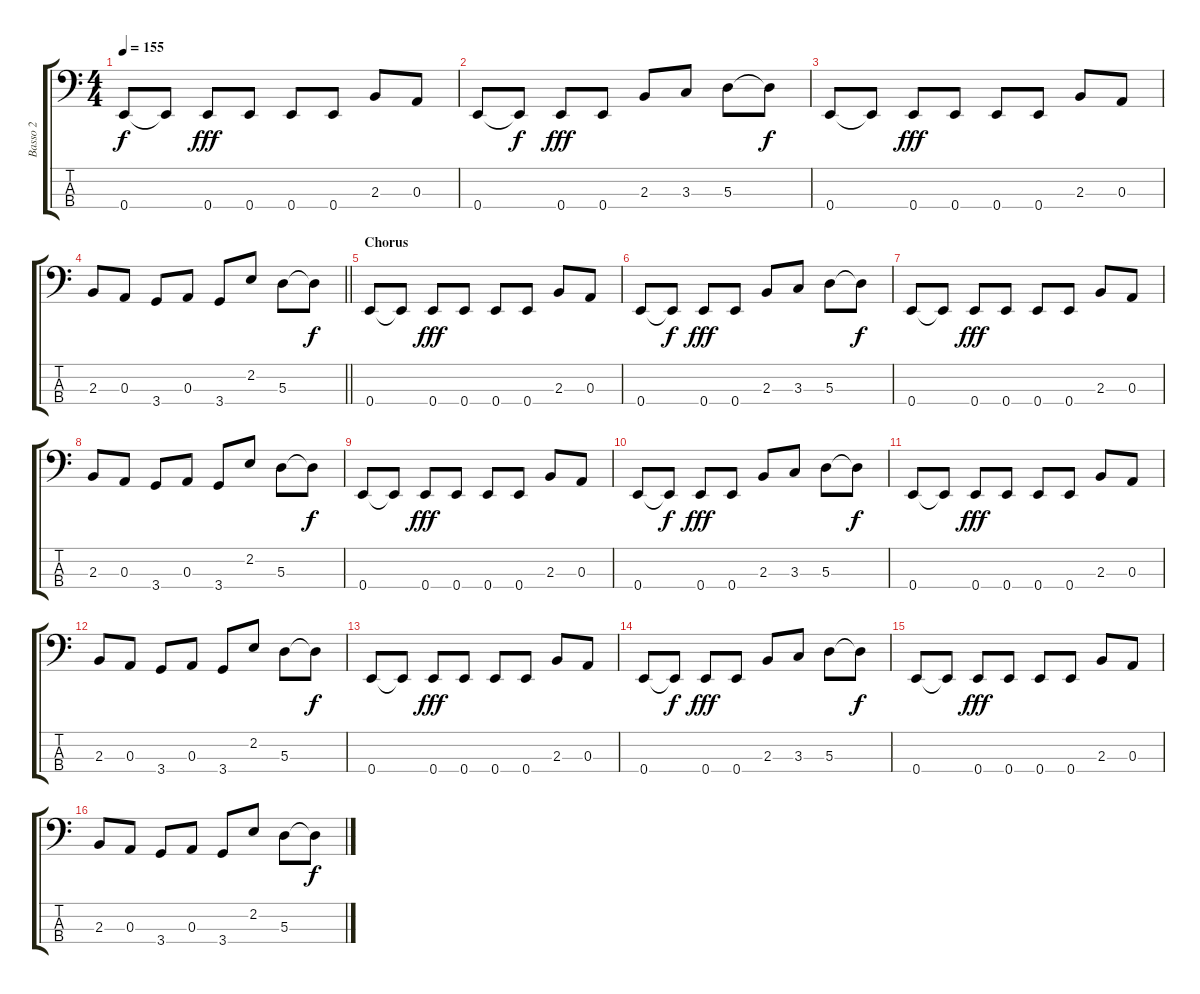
\track ("Basso 2" "Basso 2") {instrument electricbasspick}
\staff {score tabs}
\tuning (G2 D2 A1 E1) {hide}
\ts (4 4)
\tempo 155
\clef f4
\ks c
0.4.8{dy f} 0.4{t}.8 0.4.8{dy fff} 0.4.8 0.4.8 0.4.8 2.3.8 0.3.8 |
0.4.8 0.4{t}.8{dy f} 0.4.8{dy fff} 0.4.8 2.3.8 3.3.8 5.3.8 5.3{t}.8{dy f} |
0.4.8 0.4{t}.8 0.4.8{dy fff} 0.4.8 0.4.8 0.4.8 2.3.8 0.3.8 |
\barLineRight lightlight
2.3.8 0.3.8 3.4.8 0.3.8 3.4.8 2.2.8 5.3.8 5.3{t}.8{dy f} |
\section ("" "Chorus")
0.4.8 0.4{t}.8 0.4.8{dy fff} 0.4.8 0.4.8 0.4.8 2.3.8 0.3.8 |
0.4.8 0.4{t}.8{dy f} 0.4.8{dy fff} 0.4.8 2.3.8 3.3.8 5.3.8 5.3{t}.8{dy f} |
0.4.8 0.4{t}.8 0.4.8{dy fff} 0.4.8 0.4.8 0.4.8 2.3.8 0.3.8 |
2.3.8 0.3.8 3.4.8 0.3.8 3.4.8 2.2.8 5.3.8 5.3{t}.8{dy f} |
0.4.8 0.4{t}.8 0.4.8{dy fff} 0.4.8 0.4.8 0.4.8 2.3.8 0.3.8 |
0.4.8 0.4{t}.8{dy f} 0.4.8{dy fff} 0.4.8 2.3.8 3.3.8 5.3.8 5.3{t}.8{dy f} |
0.4.8 0.4{t}.8 0.4.8{dy fff} 0.4.8 0.4.8 0.4.8 2.3.8 0.3.8 |
2.3.8 0.3.8 3.4.8 0.3.8 3.4.8 2.2.8 5.3.8 5.3{t}.8{dy f} |
0.4.8 0.4{t}.8 0.4.8{dy fff} 0.4.8 0.4.8 0.4.8 2.3.8 0.3.8 |
0.4.8 0.4{t}.8{dy f} 0.4.8{dy fff} 0.4.8 2.3.8 3.3.8 5.3.8 5.3{t}.8{dy f} |
0.4.8 0.4{t}.8 0.4.8{dy fff} 0.4.8 0.4.8 0.4.8 2.3.8 0.3.8 |
2.3.8 0.3.8 3.4.8 0.3.8 3.4.8 2.2.8 5.3.8 5.3{t}.8{dy f}
